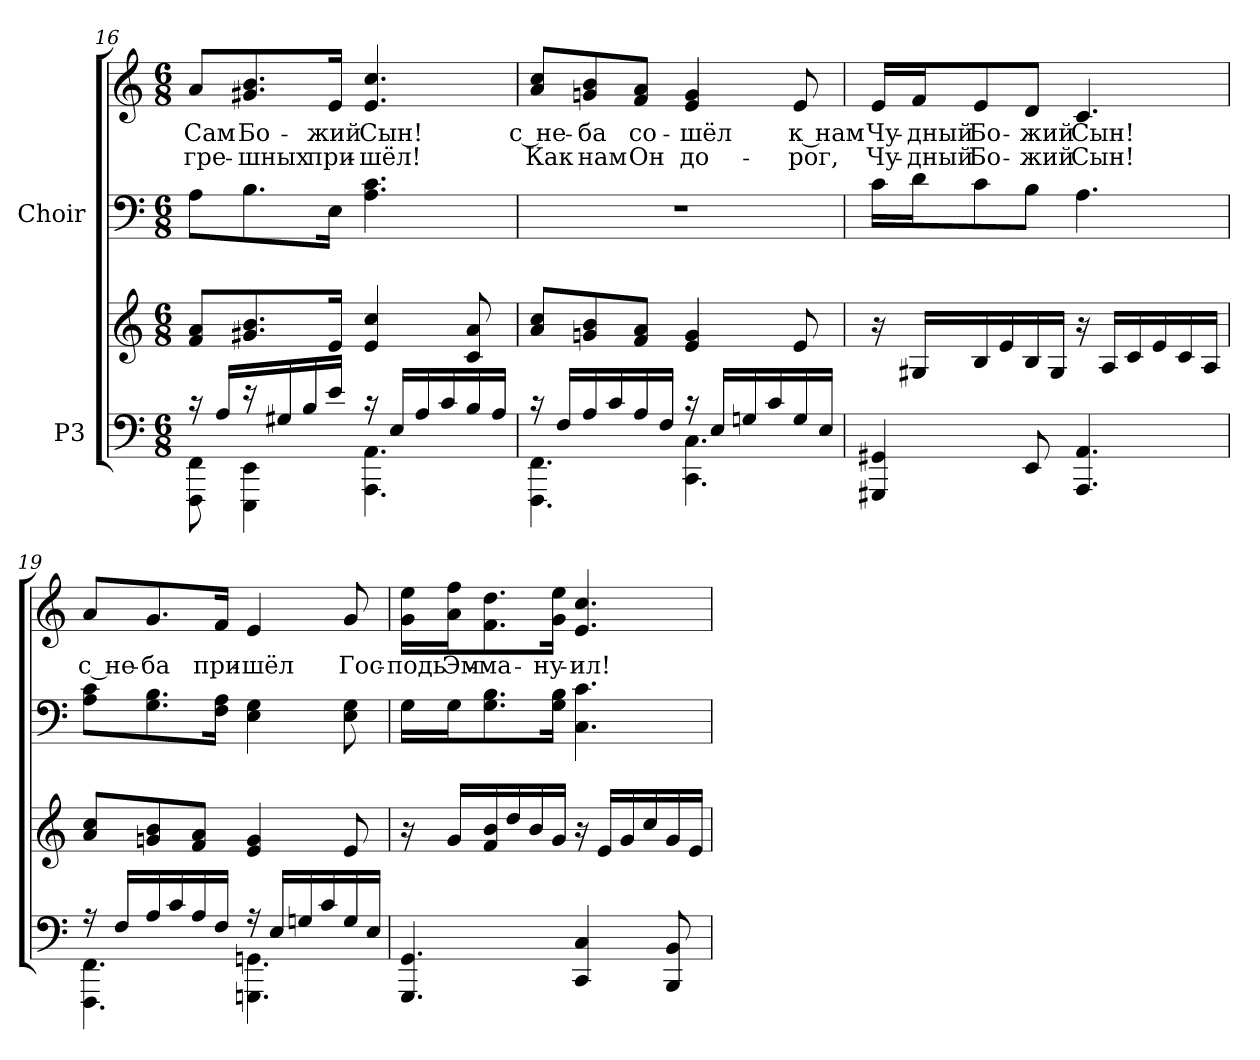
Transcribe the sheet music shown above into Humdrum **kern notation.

**kern	**kern	**kern	**kern	**text	**text
*part2	*part2	*part1	*part1	*part1	*part1
*staff4	*staff3	*staff2	*staff1	*staff1	*staff1
*I"P3	*	*I"Choir	*	*	*
!!LO:LB:g=z
*clefF4	*clefG2	*clefF4	*clefG2	*	*
*k[]	*k[]	*k[]	*k[]	*	*
*a:	*a:	*a:	*a:	*	*
*M6/8	*M6/8	*M6/8	*M6/8	*	*
=16	=16	=16	=16	=16	=16
*^	*	*	*	*	*
!	!	!	!	!	!LO:LY:b:color=#000000	!LO:LY:b:color=#000000
16r	8FFFi\ 8FFi	8fi/ 8aiL	8Ai\L	8ai/L	Сам	гре-
16Ai/LL	.	.	.	.	.	.
!	!	!	!	!	!LO:LY:b:color=#000000	!LO:LY:b:color=#000000
16r	4EEEi\ 4EEi	8.g#Xi/ 8.bi	8.Bi\	8.g#Xi/ 8.bi	Бо-	-шных
16G#Xi/	.	.	.	.	.	.
16Bi/	.	.	.	.	.	.
!	!	!	!	!	!LO:LY:b:color=#000000	!LO:LY:b:color=#000000
16ei/JJ	.	16ei/Jk	16Ei\Jk	16ei/Jk	-жий	при-
!	!	!	!	!	!LO:LY:b:color=#000000	!LO:LY:b:color=#000000
16r	4.AAAi\ 4.AAi	4ei/ 4cci	4.Ai\ 4.ci	4.ei/ 4.cci	Сын!	-шёл!
16Ei/LL	.	.	.	.	.	.
16Ai/	.	.	.	.	.	.
16ci/	.	.	.	.	.	.
16Bi/	.	8ci/ 8ai	.	.	.	.
16Ai/JJ	.	.	.	.	.	.
=17	=17	=17	=17	=17	=17	=17
!	!	!	!LO:N:vis=1	!	!	!
!	!	!	!	!	!LO:LY:b:color=#000000	!LO:LY:b:color=#000000
16r	4.FFFi\ 4.FFi	8ai/ 8cciL	2.r	8ai/ 8cciL	с не-	Как
16Fi/LL	.	.	.	.	.	.
!	!	!	!	!	!LO:LY:b:color=#000000	!LO:LY:b:color=#000000
16Ai/	.	8gni/ 8bi	.	8gni/ 8bi	-ба	нам
16ci/	.	.	.	.	.	.
!	!	!	!	!	!LO:LY:b:color=#000000	!LO:LY:b:color=#000000
16Ai/	.	8fi/ 8aiJ	.	8fi/ 8aiJ	со-	Он
16Fi/JJ	.	.	.	.	.	.
!	!	!	!	!	!LO:LY:b:color=#000000	!LO:LY:b:color=#000000
16r	4.CCi\ 4.Ci	4ei/ 4gi	.	4ei/ 4gi	-шёл	до-
16Ei/LL	.	.	.	.	.	.
16Gni/	.	.	.	.	.	.
16ci/	.	.	.	.	.	.
!	!	!	!	!	!LO:LY:b:color=#000000	!LO:LY:b:color=#000000
16Gi/	.	8ei/	.	8ei/	к нам	-рог,
16Ei/JJ	.	.	.	.	.	.
*v	*v	*	*	*	*	*
=18	=18	=18	=18	=18	=18
!	!	!	!	!LO:LY:b:color=#000000	!LO:LY:b:color=#000000
4GGG#Xi/ 4GG#Xi	16r	16ci\LL	16ei/LL	Чу-	Чу-
!	!	!	!	!LO:LY:b:color=#000000	!LO:LY:b:color=#000000
.	16G#Xi/LL	16di\J	16fi/J	-дный	-дный
!	!	!	!	!LO:LY:b:color=#000000	!LO:LY:b:color=#000000
.	16Bi/	8ci\	8ei/	Бо-	Бо-
.	16ei/	.	.	.	.
!	!	!	!	!LO:LY:b:color=#000000	!LO:LY:b:color=#000000
8EEi/	16Bi/	8Bi\J	8di/J	-жий	-жий
.	16G#i/JJ	.	.	.	.
!	!	!	!	!LO:LY:b:color=#000000	!LO:LY:b:color=#000000
4.AAAi/ 4.AAi	16r	4.Ai\	4.ci/	Сын!	Сын!
.	16Ai/LL	.	.	.	.
.	16ci/	.	.	.	.
.	16ei/	.	.	.	.
.	16ci/	.	.	.	.
.	16Ai/JJ	.	.	.	.
!!LO:LB:g=z
=19	=19	=19	=19	=19	=19
*^	*	*	*	*	*
!	!	!	!	!	!LO:LY:b:color=#000000	!
16r	4.FFFi\ 4.FFi	8ai/ 8cciL	8Ai\ 8ciL	8ai/L	с не-	.
16Fi/LL	.	.	.	.	.	.
!	!	!	!	!	!LO:LY:b:color=#000000	!
16Ai/	.	8gni/ 8bi	8.Gi\ 8.Bi	8.gi/	-ба	.
16ci/	.	.	.	.	.	.
16Ai/	.	8fi/ 8aiJ	.	.	.	.
!	!	!	!	!	!LO:LY:b:color=#000000	!
16Fi/JJ	.	.	16Fi\ 16AiJk	16fi/Jk	при-	.
!	!	!	!	!	!LO:LY:b:color=#000000	!
16r	4.GGGni\ 4.GGni	4ei/ 4gi	4Ei\ 4Gi	4ei/	-шёл	.
16Ei/LL	.	.	.	.	.	.
16Gni/	.	.	.	.	.	.
16ci/	.	.	.	.	.	.
!	!	!	!	!	!LO:LY:b:color=#000000	!
16Gi/	.	8ei/	8Ei\ 8Gi	8gi/	Гос-	.
16Ei/JJ	.	.	.	.	.	.
*v	*v	*	*	*	*	*
=20	=20	=20	=20	=20	=20
!	!	!	!	!LO:LY:b:color=#000000	!
4.GGGi/ 4.GGi	16r	16Gi\LL	16gi\ 16eeiLL	-подь	.
!	!	!	!	!LO:LY:b:color=#000000	!
.	16gi/LL	16Gi\J	16ai\ 16ffiJ	Эм-	.
!	!	!	!	!LO:LY:b:color=#000000	!
.	16fi/ 16bi	8.Gi\ 8.Bi	8.fi\ 8.ddi	-ма-	.
.	16ddi/	.	.	.	.
.	16bi/	.	.	.	.
!	!	!	!	!LO:LY:b:color=#000000	!
.	16gi/JJ	16Gi\ 16BiJk	16gi\ 16eeiJk	-ну-	.
!	!	!	!	!LO:LY:b:color=#000000	!
4CCi/ 4Ci	16r	4.Ci\ 4.ci	4.ei/ 4.cci	-ил!	.
.	16ei/LL	.	.	.	.
.	16gi/	.	.	.	.
.	16cci/	.	.	.	.
8BBBi/ 8BBi	16gi/	.	.	.	.
.	16ei/JJ	.	.	.	.
=	=	=	=	=	=
*-	*-	*-	*-	*-	*-
